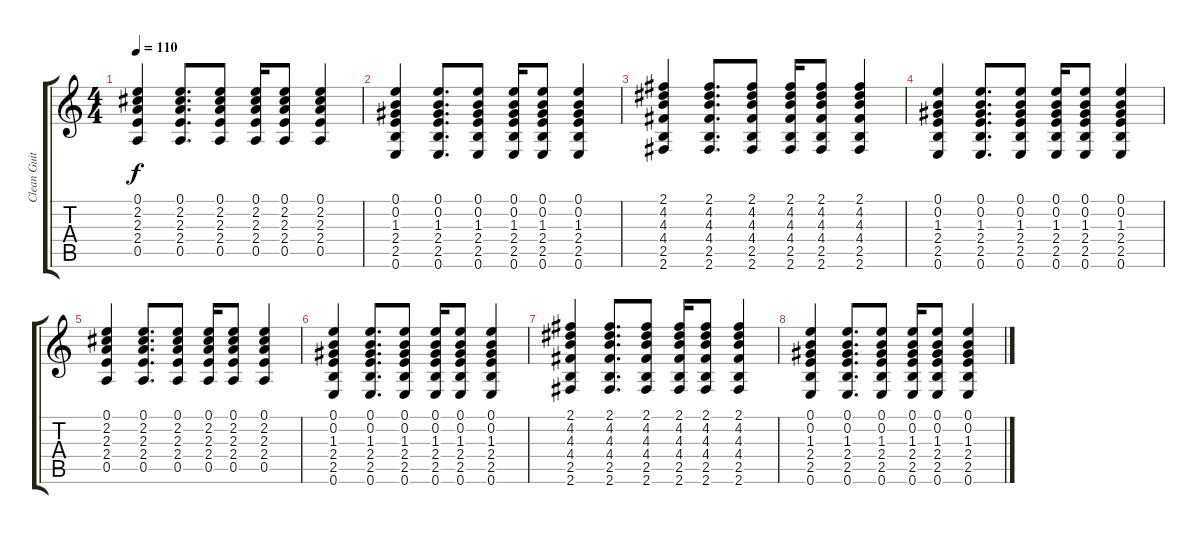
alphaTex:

\track ("Clean Guitar" "Clean Guit") {instrument electricguitarclean}
\staff {score tabs}
\tuning (E4 B3 G3 D3 A2 E2) {hide}
\ts (4 4)
\tempo 110
\clef g2
\ks c
(0.1 2.2 2.3 2.4 0.5).4{dy f} (0.1 2.2 2.3 2.4 0.5).8{d} (0.1 2.2 2.3 2.4 0.5).8 (0.1 2.2 2.3 2.4 0.5).16 (0.1 2.2 2.3 2.4 0.5).8 (0.1 2.2 2.3 2.4 0.5).4 |
(0.1 0.2 1.3 2.4 2.5 0.6).4 (0.1 0.2 1.3 2.4 2.5 0.6).8{d} (0.1 0.2 1.3 2.4 2.5 0.6).8 (0.1 0.2 1.3 2.4 2.5 0.6).16 (0.1 0.2 1.3 2.4 2.5 0.6).8 (0.1 0.2 1.3 2.4 2.5 0.6).4 |
(2.1 4.2 4.3 4.4 2.5 2.6).4 (2.1 4.2 4.3 4.4 2.5 2.6).8{d} (2.1 4.2 4.3 4.4 2.5 2.6).8 (2.1 4.2 4.3 4.4 2.5 2.6).16 (2.1 4.2 4.3 4.4 2.5 2.6).8 (2.1 4.2 4.3 4.4 2.5 2.6).4 |
(0.1 0.2 1.3 2.4 2.5 0.6).4 (0.1 0.2 1.3 2.4 2.5 0.6).8{d} (0.1 0.2 1.3 2.4 2.5 0.6).8 (0.1 0.2 1.3 2.4 2.5 0.6).16 (0.1 0.2 1.3 2.4 2.5 0.6).8 (0.1 0.2 1.3 2.4 2.5 0.6).4 |
(0.1 2.2 2.3 2.4 0.5).4 (0.1 2.2 2.3 2.4 0.5).8{d} (0.1 2.2 2.3 2.4 0.5).8 (0.1 2.2 2.3 2.4 0.5).16 (0.1 2.2 2.3 2.4 0.5).8 (0.1 2.2 2.3 2.4 0.5).4 |
(0.1 0.2 1.3 2.4 2.5 0.6).4 (0.1 0.2 1.3 2.4 2.5 0.6).8{d} (0.1 0.2 1.3 2.4 2.5 0.6).8 (0.1 0.2 1.3 2.4 2.5 0.6).16 (0.1 0.2 1.3 2.4 2.5 0.6).8 (0.1 0.2 1.3 2.4 2.5 0.6).4 |
(2.1 4.2 4.3 4.4 2.5 2.6).4 (2.1 4.2 4.3 4.4 2.5 2.6).8{d} (2.1 4.2 4.3 4.4 2.5 2.6).8 (2.1 4.2 4.3 4.4 2.5 2.6).16 (2.1 4.2 4.3 4.4 2.5 2.6).8 (2.1 4.2 4.3 4.4 2.5 2.6).4 |
(0.1 0.2 1.3 2.4 2.5 0.6).4 (0.1 0.2 1.3 2.4 2.5 0.6).8{d} (0.1 0.2 1.3 2.4 2.5 0.6).8 (0.1 0.2 1.3 2.4 2.5 0.6).16 (0.1 0.2 1.3 2.4 2.5 0.6).8 (0.1 0.2 1.3 2.4 2.5 0.6).4
